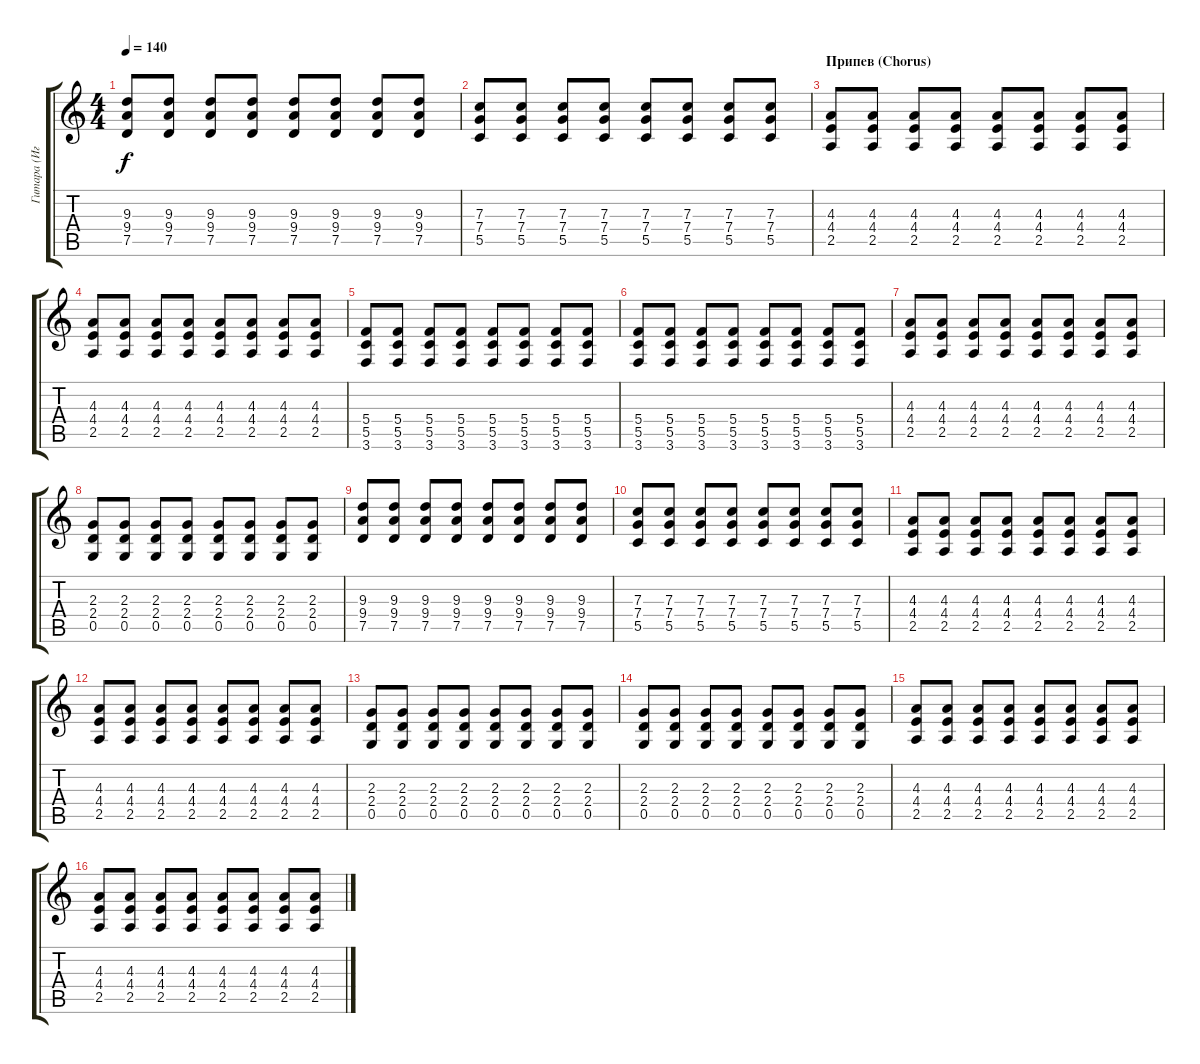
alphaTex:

\track ("Гитара (Игорь \"Jeff\" Поляков)" "Гитара (Иг") {instrument distortionguitar}
\staff {score tabs}
\tuning (D4 A3 F3 C3 G2 D2) {hide}
\ts (4 4)
\tempo 140
\clef g2
\ks c
(9.3 9.4 7.5).8{dy f} (9.3 9.4 7.5).8 (9.3 9.4 7.5).8 (9.3 9.4 7.5).8 (9.3 9.4 7.5).8 (9.3 9.4 7.5).8 (9.3 9.4 7.5).8 (9.3 9.4 7.5).8 |
(7.3 7.4 5.5).8 (7.3 7.4 5.5).8 (7.3 7.4 5.5).8 (7.3 7.4 5.5).8 (7.3 7.4 5.5).8 (7.3 7.4 5.5).8 (7.3 7.4 5.5).8 (7.3 7.4 5.5).8 |
\section ("" "Припев (Chorus)")
(4.3 4.4 2.5).8 (4.3 4.4 2.5).8 (4.3 4.4 2.5).8 (4.3 4.4 2.5).8 (4.3 4.4 2.5).8 (4.3 4.4 2.5).8 (4.3 4.4 2.5).8 (4.3 4.4 2.5).8 |
(4.3 4.4 2.5).8 (4.3 4.4 2.5).8 (4.3 4.4 2.5).8 (4.3 4.4 2.5).8 (4.3 4.4 2.5).8 (4.3 4.4 2.5).8 (4.3 4.4 2.5).8 (4.3 4.4 2.5).8 |
(5.4 5.5 3.6).8 (5.4 5.5 3.6).8 (5.4 5.5 3.6).8 (5.4 5.5 3.6).8 (5.4 5.5 3.6).8 (5.4 5.5 3.6).8 (5.4 5.5 3.6).8 (5.4 5.5 3.6).8 |
(5.4 5.5 3.6).8 (5.4 5.5 3.6).8 (5.4 5.5 3.6).8 (5.4 5.5 3.6).8 (5.4 5.5 3.6).8 (5.4 5.5 3.6).8 (5.4 5.5 3.6).8 (5.4 5.5 3.6).8 |
(4.3 4.4 2.5).8 (4.3 4.4 2.5).8 (4.3 4.4 2.5).8 (4.3 4.4 2.5).8 (4.3 4.4 2.5).8 (4.3 4.4 2.5).8 (4.3 4.4 2.5).8 (4.3 4.4 2.5).8 |
(2.3 2.4 0.5).8 (2.3 2.4 0.5).8 (2.3 2.4 0.5).8 (2.3 2.4 0.5).8 (2.3 2.4 0.5).8 (2.3 2.4 0.5).8 (2.3 2.4 0.5).8 (2.3 2.4 0.5).8 |
(9.3 9.4 7.5).8 (9.3 9.4 7.5).8 (9.3 9.4 7.5).8 (9.3 9.4 7.5).8 (9.3 9.4 7.5).8 (9.3 9.4 7.5).8 (9.3 9.4 7.5).8 (9.3 9.4 7.5).8 |
(7.3 7.4 5.5).8 (7.3 7.4 5.5).8 (7.3 7.4 5.5).8 (7.3 7.4 5.5).8 (7.3 7.4 5.5).8 (7.3 7.4 5.5).8 (7.3 7.4 5.5).8 (7.3 7.4 5.5).8 |
(4.3 4.4 2.5).8 (4.3 4.4 2.5).8 (4.3 4.4 2.5).8 (4.3 4.4 2.5).8 (4.3 4.4 2.5).8 (4.3 4.4 2.5).8 (4.3 4.4 2.5).8 (4.3 4.4 2.5).8 |
(4.3 4.4 2.5).8 (4.3 4.4 2.5).8 (4.3 4.4 2.5).8 (4.3 4.4 2.5).8 (4.3 4.4 2.5).8 (4.3 4.4 2.5).8 (4.3 4.4 2.5).8 (4.3 4.4 2.5).8 |
(2.3 2.4 0.5).8 (2.3 2.4 0.5).8 (2.3 2.4 0.5).8 (2.3 2.4 0.5).8 (2.3 2.4 0.5).8 (2.3 2.4 0.5).8 (2.3 2.4 0.5).8 (2.3 2.4 0.5).8 |
(2.3 2.4 0.5).8 (2.3 2.4 0.5).8 (2.3 2.4 0.5).8 (2.3 2.4 0.5).8 (2.3 2.4 0.5).8 (2.3 2.4 0.5).8 (2.3 2.4 0.5).8 (2.3 2.4 0.5).8 |
(4.3 4.4 2.5).8 (4.3 4.4 2.5).8 (4.3 4.4 2.5).8 (4.3 4.4 2.5).8 (4.3 4.4 2.5).8 (4.3 4.4 2.5).8 (4.3 4.4 2.5).8 (4.3 4.4 2.5).8 |
(4.3 4.4 2.5).8 (4.3 4.4 2.5).8 (4.3 4.4 2.5).8 (4.3 4.4 2.5).8 (4.3 4.4 2.5).8 (4.3 4.4 2.5).8 (4.3 4.4 2.5).8 (4.3 4.4 2.5).8
